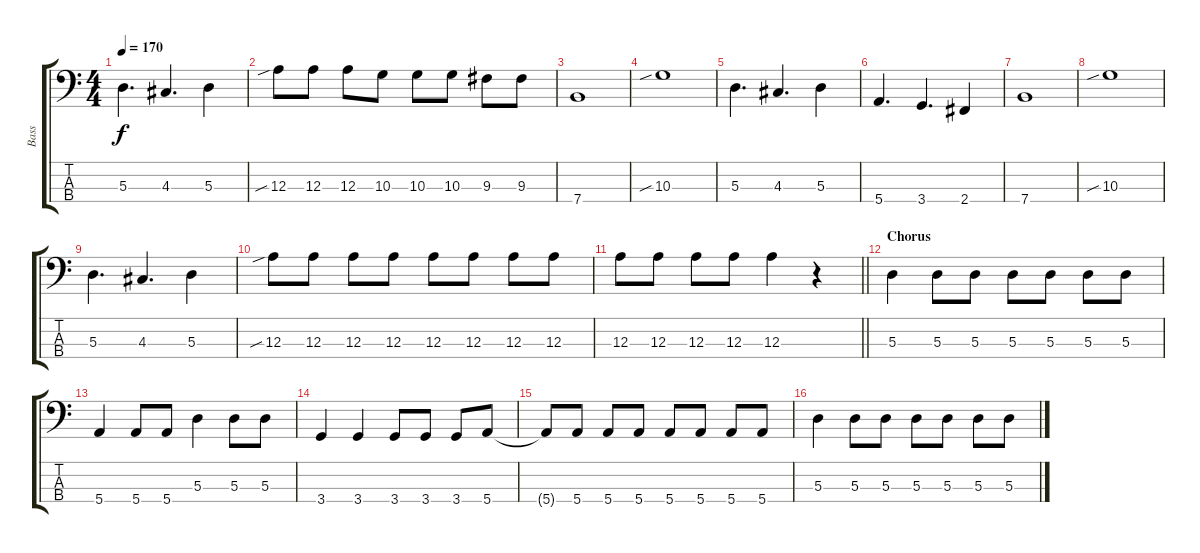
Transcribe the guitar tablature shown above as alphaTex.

\track ("Bass" "Bass") {instrument electricbasspick}
\staff {score tabs}
\tuning (G2 D2 A1 E1) {hide}
\ts (4 4)
\tempo 170
\clef f4
\ks c
5.3.4{d dy f} 4.3.4{d} 5.3.4 |
12.3{sib}.8 12.3.8 12.3.8 10.3.8 10.3.8 10.3.8 9.3.8 9.3.8 |
7.4.1 |
10.3{sib}.1 |
5.3.4{d} 4.3.4{d} 5.3.4 |
5.4.4{d} 3.4.4{d} 2.4.4 |
7.4.1 |
10.3{sib}.1 |
5.3.4{d} 4.3.4{d} 5.3.4 |
12.3{sib}.8 12.3.8 12.3.8 12.3.8 12.3.8 12.3.8 12.3.8 12.3.8 |
\barLineRight lightlight
12.3.8 12.3.8 12.3.8 12.3.8 12.3.4 r.4 |
\section ("" "Chorus")
5.3.4 5.3.8 5.3.8 5.3.8 5.3.8 5.3.8 5.3.8 |
5.4.4 5.4.8 5.4.8 5.3.4 5.3.8 5.3.8 |
3.4.4 3.4.4 3.4.8 3.4.8 3.4.8 5.4.8 |
5.4{t}.8 5.4.8 5.4.8 5.4.8 5.4.8 5.4.8 5.4.8 5.4.8 |
5.3.4 5.3.8 5.3.8 5.3.8 5.3.8 5.3.8 5.3.8
